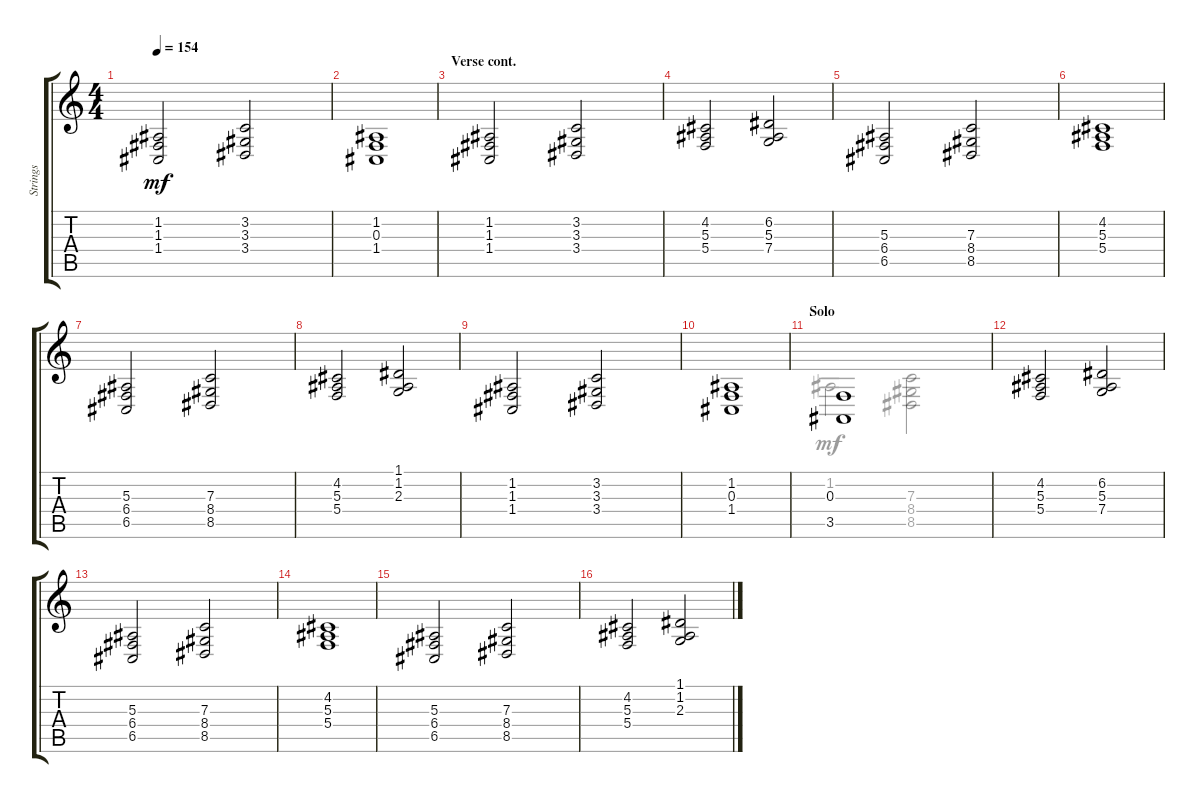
\track ("Strings" "Strings") {instrument stringensemble2}
\staff {score tabs}
\tuning (D4 A3 F3 C3 G2 C2) {hide}
\voice
\ts (4 4)
\tempo 154
\clef g2
\ks aminor
(1.2 1.3 1.4).2{dy mf} (3.2 3.3 3.4).2 |
(1.2 0.3 1.4).1 |
\section ("" "Verse cont.")
(1.2 1.3 1.4).2 (3.2 3.3 3.4).2 |
(4.2 5.3 5.4).2 (6.2 5.3 7.4).2 |
(5.3 6.4 6.5).2 (7.3 8.4 8.5).2 |
(4.2 5.3 5.4).1 |
(5.3 6.4 6.5).2 (7.3 8.4 8.5).2 |
(4.2 5.3 5.4).2 (1.1 1.2 2.3).2 |
(1.2 1.3 1.4).2 (3.2 3.3 3.4).2 |
(1.2 0.3 1.4).1 |
\section ("" "Solo")
(0.3 3.5).1 |
(4.2 5.3 5.4).2 (6.2 5.3 7.4).2 |
(5.3 6.4 6.5).2 (7.3 8.4 8.5).2 |
(4.2 5.3 5.4).1 |
(5.3 6.4 6.5).2 (7.3 8.4 8.5).2 |
(4.2 5.3 5.4).2 (1.1 1.2 2.3).2
\voice
\clef g2
\ottava regular
\simile none
\ks aminor
|
|
|
|
|
|
|
|
|
|
1.2.2 (7.3 8.4 8.5).2 |
|
|
|
|
